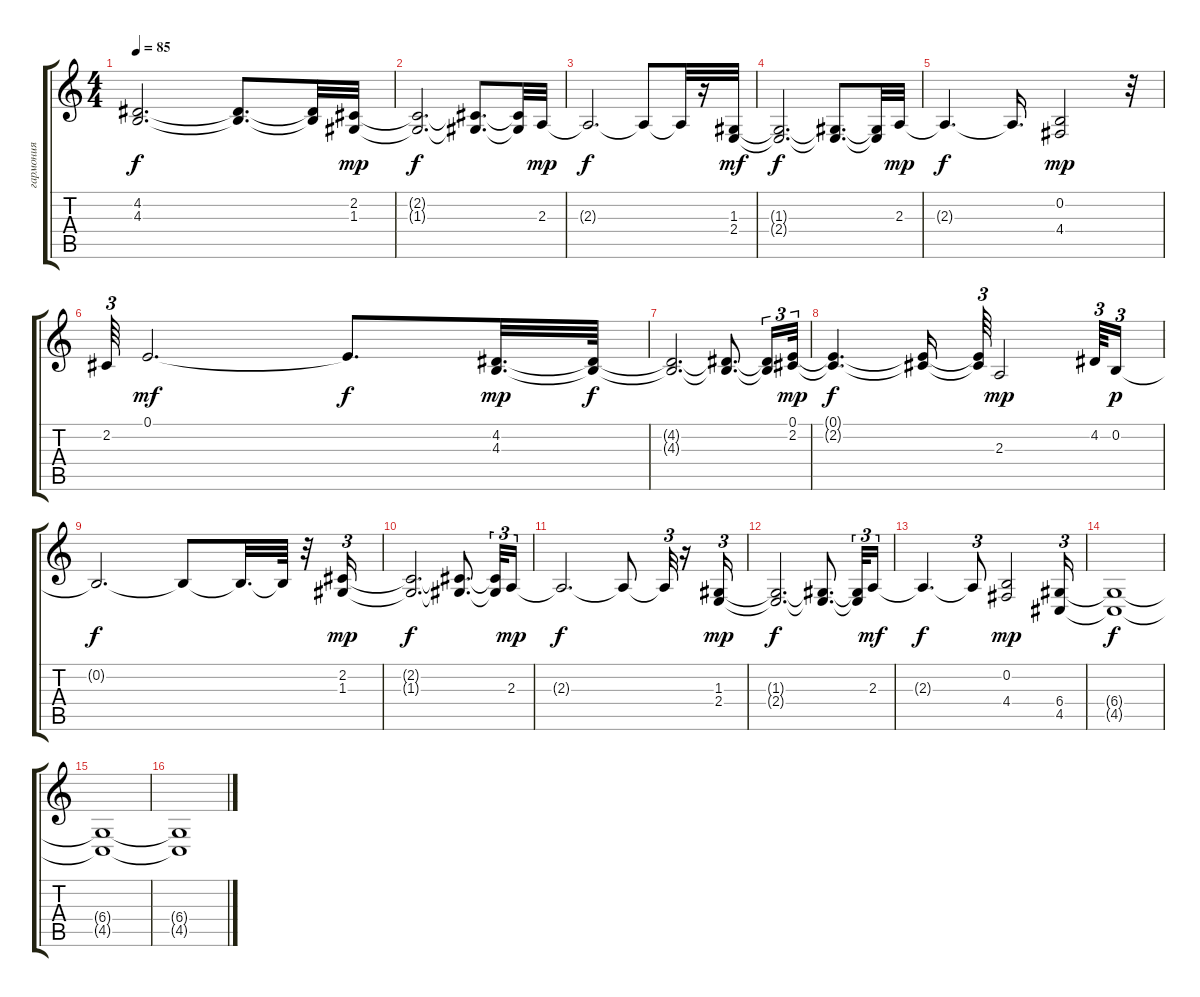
\track ("гармония" "гармония") {instrument pad2warm}
\staff {score tabs}
\tuning (E4 B3 G3 D3 A2 E2) {hide}
\ts (4 4)
\tempo 85
\clef g2
\ks c
(4.2{t} 4.3{t}).2{d dy f} (4.2{t} 4.3{t}).8{d} (4.2{t} 4.3{t}).32 (2.2 1.3).32{dy mp} |
(2.2{t} 1.3{t}).2{d dy f} (2.2{t} 1.3{t}).8{d} (2.2{t} 1.3{t}).32 2.3.32{dy mp} |
2.3{t}.2{d dy f} 2.3{t}.8 2.3{t}.32 r.16 (1.3 2.4).32{dy mf} |
(1.3{t} 2.4{t}).2{d dy f} (1.3{t} 2.4{t}).8{d} (1.3{t} 2.4{t}).32 2.3.32{dy mp} |
2.3{t}.4{d dy f} 2.3{t}.16{d} (0.2 4.4).2{dy mp} r.32 |
2.2.64{tu (3 2)} 0.1.2{d dy mf} 0.1{t}.8{d dy f} (4.2 4.3).32{d dy mp} (4.2{t} 4.3{t}).64{dy f} |
(4.2{t} 4.3{t}).2{d} (4.2{t} 4.3{t}).8{d} (4.2{t} 4.3{t}).16{tu (3 2)} (0.1 2.2).32{tu (3 2) dy mp} |
(0.1{t} 2.2{t}).4{d dy f} (0.1{t} 2.2{t}).16 (0.1{t} 2.2{t}).64{tu (3 2)} 2.3.2{dy mp} 4.2.64{tu (3 2)} 0.2.16{tu (3 2) dy p} |
0.2{t}.2{d dy f} 0.2{t}.8 0.2{t}.32{d} 0.2{t}.64 r.32 (2.2 1.3).16{tu (3 2) dy mp} |
(2.2{t} 1.3{t}).2{d dy f} (2.2{t} 1.3{t}).8{d} (2.2{t} 1.3{t}).32{tu (3 2)} 2.3.16{tu (3 2) dy mp} |
2.3{t}.2{d dy f} 2.3{t}.8 2.3{t}.32{tu (3 2)} r.16 (1.3 2.4).16{tu (3 2) dy mp} |
(1.3{t} 2.4{t}).2{d dy f} (1.3{t} 2.4{t}).8{d} (1.3{t} 2.4{t}).32{tu (3 2)} 2.3.16{tu (3 2) dy mf} |
2.3{t}.4{d dy f} 2.3{t}.8{tu (3 2)} (0.2 4.4).2{dy mp} (6.4 4.5).16{tu (3 2)} |
(6.4{t} 4.5{t}).1{dy f} |
(6.4{t} 4.5{t}).1 |
(6.4{t} 4.5{t}).1
